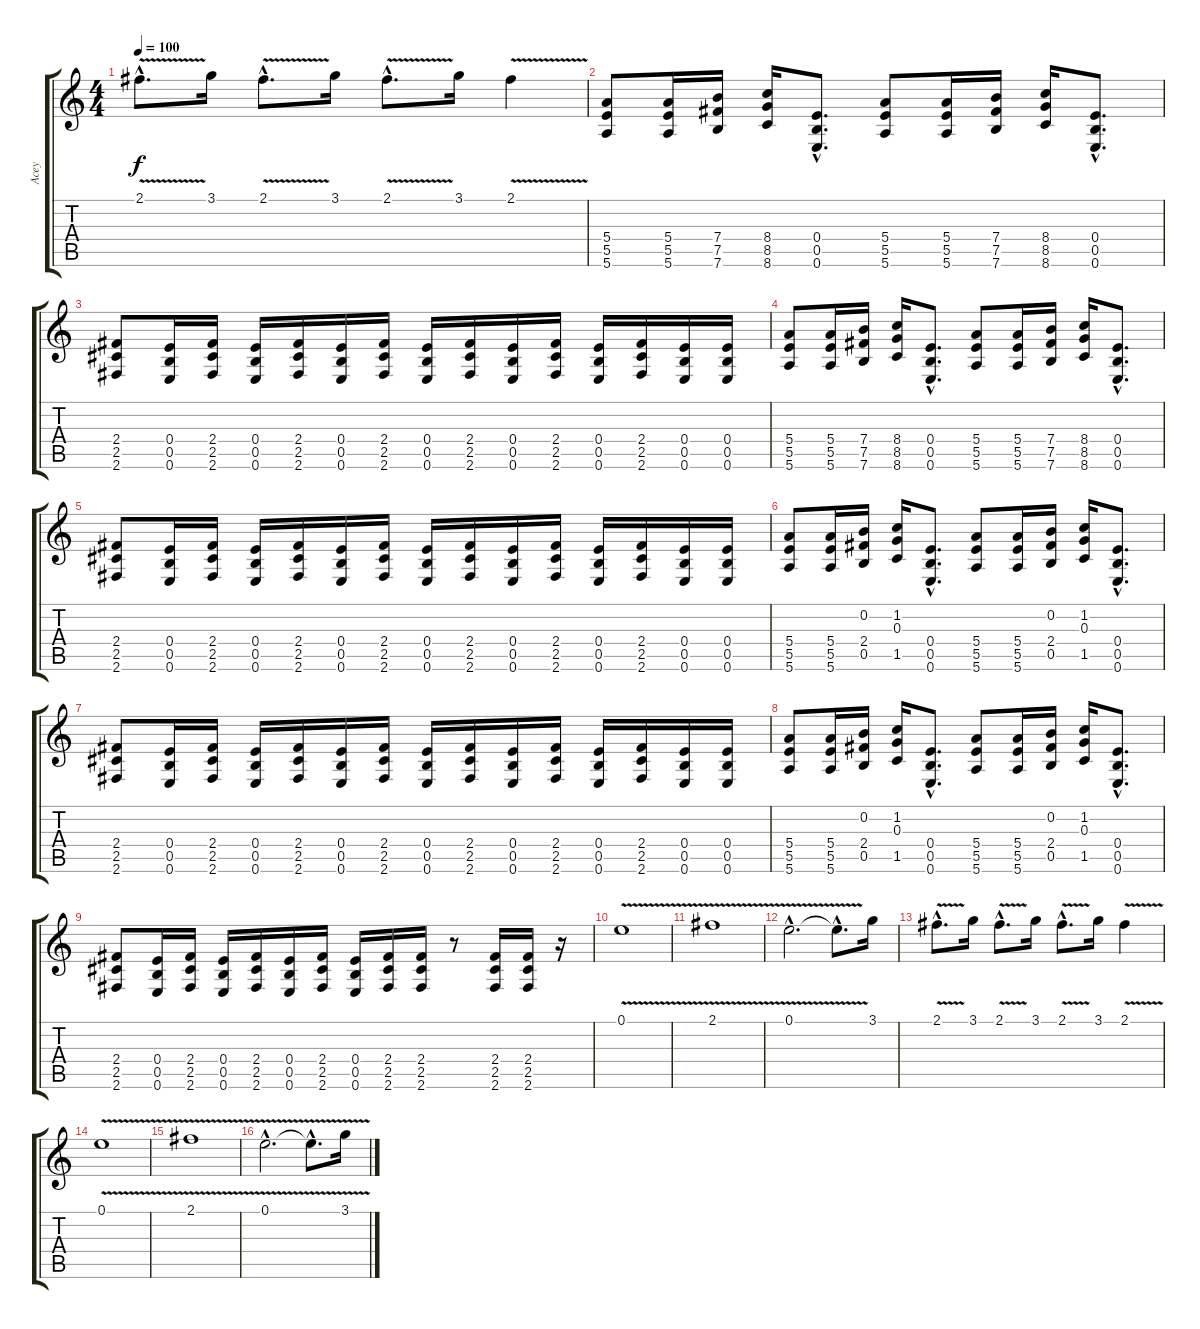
\track ("Acey" "Acey") {instrument distortionguitar}
\staff {score tabs}
\tuning (E4 B3 G3 E3 B2 E2) {hide}
\ts (4 4)
\tempo 100
\clef g2
\ks c
2.1{v hac}.8{d dy f} 3.1.16 2.1{v hac}.8{d} 3.1.16 2.1{v hac}.8{d} 3.1.16 2.1{v}.4 |
(5.4 5.5 5.6).8 (5.4 5.5 5.6).16 (7.4 7.5 7.6).16 (8.4 8.5 8.6).16 (0.4{hac} 0.5{hac} 0.6{hac}).8{d} (5.4 5.5 5.6).8 (5.4 5.5 5.6).16 (7.4 7.5 7.6).16 (8.4 8.5 8.6).16 (0.4{hac} 0.5{hac} 0.6{hac}).8{d} |
(2.4 2.5 2.6).8 (0.4 0.5 0.6).16 (2.4 2.5 2.6).16 (0.4 0.5 0.6).16 (2.4 2.5 2.6).16 (0.4 0.5 0.6).16 (2.4 2.5 2.6).16 (0.4 0.5 0.6).16 (2.4 2.5 2.6).16 (0.4 0.5 0.6).16 (2.4 2.5 2.6).16 (0.4 0.5 0.6).16 (2.4 2.5 2.6).16 (0.4 0.5 0.6).16 (0.4 0.5 0.6).16 |
(5.4 5.5 5.6).8 (5.4 5.5 5.6).16 (7.4 7.5 7.6).16 (8.4 8.5 8.6).16 (0.4{hac} 0.5{hac} 0.6{hac}).8{d} (5.4 5.5 5.6).8 (5.4 5.5 5.6).16 (7.4 7.5 7.6).16 (8.4 8.5 8.6).16 (0.4{hac} 0.5{hac} 0.6{hac}).8{d} |
(2.4 2.5 2.6).8 (0.4 0.5 0.6).16 (2.4 2.5 2.6).16 (0.4 0.5 0.6).16 (2.4 2.5 2.6).16 (0.4 0.5 0.6).16 (2.4 2.5 2.6).16 (0.4 0.5 0.6).16 (2.4 2.5 2.6).16 (0.4 0.5 0.6).16 (2.4 2.5 2.6).16 (0.4 0.5 0.6).16 (2.4 2.5 2.6).16 (0.4 0.5 0.6).16 (0.4 0.5 0.6).16 |
(5.4 5.5 5.6).8 (5.4 5.5 5.6).16 (0.2 2.4 0.5).16 (1.2 0.3 1.5).16 (0.4{hac} 0.5{hac} 0.6{hac}).8{d} (5.4 5.5 5.6).8 (5.4 5.5 5.6).16 (0.2 2.4 0.5).16 (1.2 0.3 1.5).16 (0.4{hac} 0.5{hac} 0.6{hac}).8{d} |
(2.4 2.5 2.6).8 (0.4 0.5 0.6).16 (2.4 2.5 2.6).16 (0.4 0.5 0.6).16 (2.4 2.5 2.6).16 (0.4 0.5 0.6).16 (2.4 2.5 2.6).16 (0.4 0.5 0.6).16 (2.4 2.5 2.6).16 (0.4 0.5 0.6).16 (2.4 2.5 2.6).16 (0.4 0.5 0.6).16 (2.4 2.5 2.6).16 (0.4 0.5 0.6).16 (0.4 0.5 0.6).16 |
(5.4 5.5 5.6).8 (5.4 5.5 5.6).16 (0.2 2.4 0.5).16 (1.2 0.3 1.5).16 (0.4{hac} 0.5{hac} 0.6{hac}).8{d} (5.4 5.5 5.6).8 (5.4 5.5 5.6).16 (0.2 2.4 0.5).16 (1.2 0.3 1.5).16 (0.4{hac} 0.5{hac} 0.6{hac}).8{d} |
(2.4 2.5 2.6).8 (0.4 0.5 0.6).16 (2.4 2.5 2.6).16 (0.4 0.5 0.6).16 (2.4 2.5 2.6).16 (0.4 0.5 0.6).16 (2.4 2.5 2.6).16 (0.4 0.5 0.6).16 (2.4 2.5 2.6).16 (2.4 2.5 2.6).16 r.8 (2.4 2.5 2.6).16 (2.4 2.5 2.6).16 r.16 |
0.1{v}.1 |
2.1{v}.1 |
0.1{v hac}.2{d} 0.1{hac t}.8{d} 3.1.16 |
2.1{v hac}.8{d} 3.1.16 2.1{v hac}.8{d} 3.1.16 2.1{v hac}.8{d} 3.1.16 2.1{v}.4 |
0.1{v}.1 |
2.1{v}.1 |
0.1{v hac}.2{d} 0.1{hac t}.8{d} 3.1{v}.16
